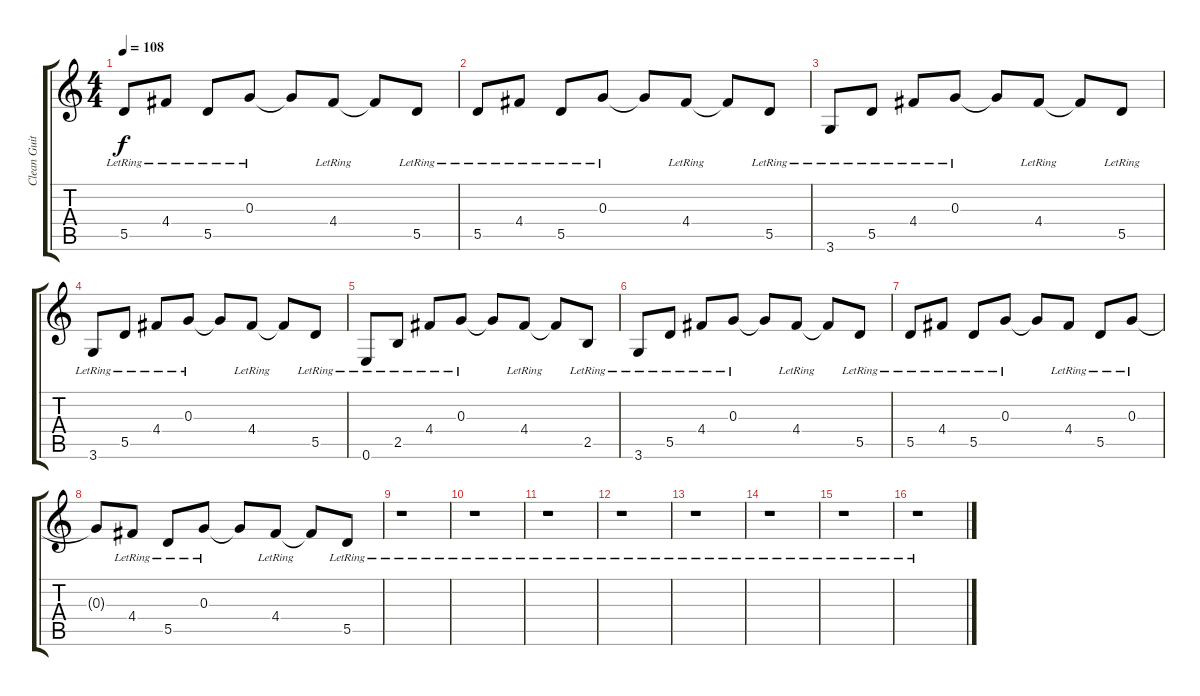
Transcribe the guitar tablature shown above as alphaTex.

\track ("Clean Guitar 1" "Clean Guit") {instrument electricguitarclean}
\staff {score tabs}
\tuning (E4 B3 G3 D3 A2 E2) {hide}
\ts (4 4)
\tempo 108
\clef g2
\ks c
5.5{lr}.8{dy f} 4.4{lr}.8 5.5{lr}.8 0.3{lr}.8 0.3{t}.8 4.4{lr}.8 4.4{t}.8 5.5{lr}.8 |
5.5{lr}.8 4.4{lr}.8 5.5{lr}.8 0.3{lr}.8 0.3{t}.8 4.4{lr}.8 4.4{t}.8 5.5{lr}.8 |
3.6{lr}.8 5.5{lr}.8 4.4{lr}.8 0.3{lr}.8 0.3{t}.8 4.4{lr}.8 4.4{t}.8 5.5{lr}.8 |
3.6{lr}.8 5.5{lr}.8 4.4{lr}.8 0.3{lr}.8 0.3{t}.8 4.4{lr}.8 4.4{t}.8 5.5{lr}.8 |
0.6{lr}.8 2.5{lr}.8 4.4{lr}.8 0.3{lr}.8 0.3{t}.8 4.4{lr}.8 4.4{t}.8 2.5{lr}.8 |
3.6{lr}.8 5.5{lr}.8 4.4{lr}.8 0.3{lr}.8 0.3{t}.8 4.4{lr}.8 4.4{t}.8 5.5{lr}.8 |
5.5{lr}.8 4.4{lr}.8 5.5{lr}.8 0.3{lr}.8 0.3{t}.8 4.4{lr}.8 5.5{lr}.8 0.3{lr}.8 |
0.3{t}.8 4.4{lr}.8 5.5{lr}.8 0.3{lr}.8 0.3{t}.8 4.4{lr}.8 4.4{t}.8 5.5{lr}.8 |
r.1 |
r.1 |
r.1 |
r.1 |
r.1 |
r.1 |
r.1 |
r.1
